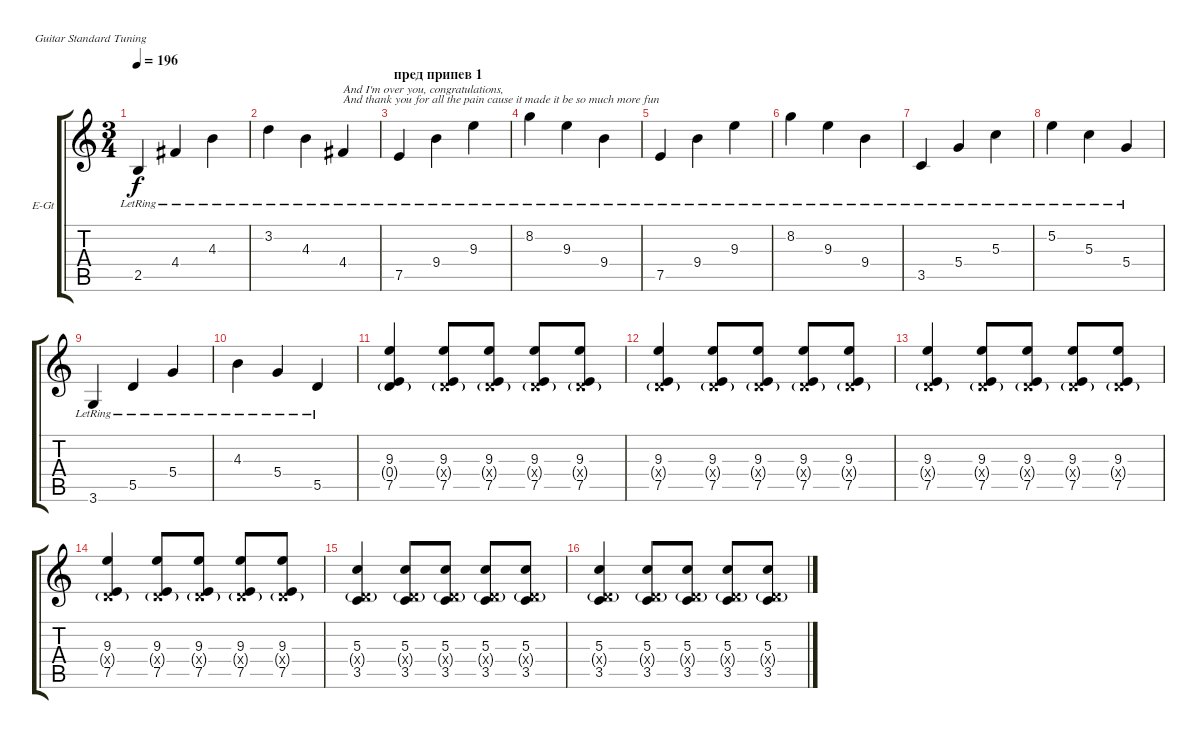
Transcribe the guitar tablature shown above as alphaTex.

\defaultSystemsLayout 4
\bracketExtendMode groupsimilarinstruments
\firstSystemTrackNameOrientation horizontal
\otherSystemsTrackNameOrientation horizontal
\track ("Deryck Whibley " "E-Gt") {instrument distortionguitar}
\staff {score tabs}
\tuning (E4 B3 G3 D3 A2 E2)
\ts (3 4)
\tempo 196
\clef g2
\ks c
2.5{lr}.4{dy f} 4.4{lr}.4 4.3{lr}.4 |
3.2{lr}.4 4.3{lr}.4 4.4{lr}.4{txt "And I'm over you, congratulations,\nAnd thank you for all the pain cause it made it be so much more fun"} |
\section ("" "пред припев 1")
7.5{lr}.4 9.4{lr}.4 9.3{lr}.4 |
8.2{lr}.4 9.3{lr}.4 9.4{lr}.4 |
7.5{lr}.4 9.4{lr}.4 9.3{lr}.4 |
8.2{lr}.4 9.3{lr}.4 9.4{lr}.4 |
3.5{lr}.4 5.4{lr}.4 5.3{lr}.4 |
5.2{lr}.4 5.3{lr}.4 5.4{lr}.4 |
3.6{lr}.4 5.5{lr}.4 5.4{lr}.4 |
4.3{lr}.4 5.4{lr}.4 5.5{lr}.4 |
(9.3 0.4{g} 7.5).4 (9.3 0.4{g x} 7.5).8 (9.3 0.4{g x} 7.5).8 (9.3 0.4{g x} 7.5).8 (9.3 0.4{g x} 7.5).8 |
(9.3 0.4{g x} 7.5).4 (9.3 0.4{g x} 7.5).8 (9.3 0.4{g x} 7.5).8 (9.3 0.4{g x} 7.5).8 (9.3 0.4{g x} 7.5).8 |
(9.3 0.4{g x} 7.5).4 (9.3 0.4{g x} 7.5).8 (9.3 0.4{g x} 7.5).8 (9.3 0.4{g x} 7.5).8 (9.3 0.4{g x} 7.5).8 |
(9.3 0.4{g x} 7.5).4 (9.3 0.4{g x} 7.5).8 (9.3 0.4{g x} 7.5).8 (9.3 0.4{g x} 7.5).8 (9.3 0.4{g x} 7.5).8 |
(5.3 0.4{g x} 3.5).4 (5.3 0.4{g x} 3.5).8 (5.3 0.4{g x} 3.5).8 (5.3 0.4{g x} 3.5).8 (5.3 0.4{g x} 3.5).8 |
(5.3 0.4{g x} 3.5).4 (5.3 0.4{g x} 3.5).8 (5.3 0.4{g x} 3.5).8 (5.3 0.4{g x} 3.5).8 (5.3 0.4{g x} 3.5).8
